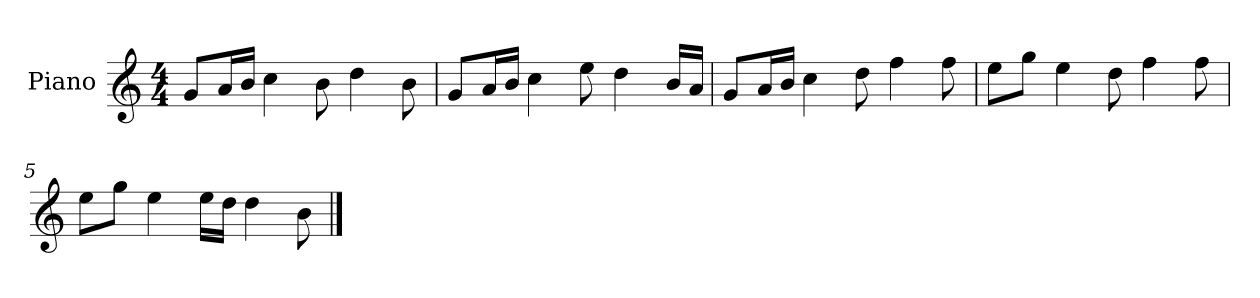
**kern
*part1
*staff1
*I"Piano
*I'P-no
*clefG2
*k[]
*M4/4
*MM90
=1
8g/L
16a/L
16b/JJ
4cc\
8b\
4dd\
8b\
=2
8g/L
16a/L
16b/JJ
4cc\
8ee\
4dd\
16b/LL
16a/JJ
=3
8g/L
16a/L
16b/JJ
4cc\
8dd\
4ff\
8ff\
=4
8ee\L
8gg\J
4ee\
8dd\
4ff\
8ff\
=5
8ee\L
8gg\J
4ee\
16ee\LL
16dd\JJ
4dd\
8b\
==
*-
